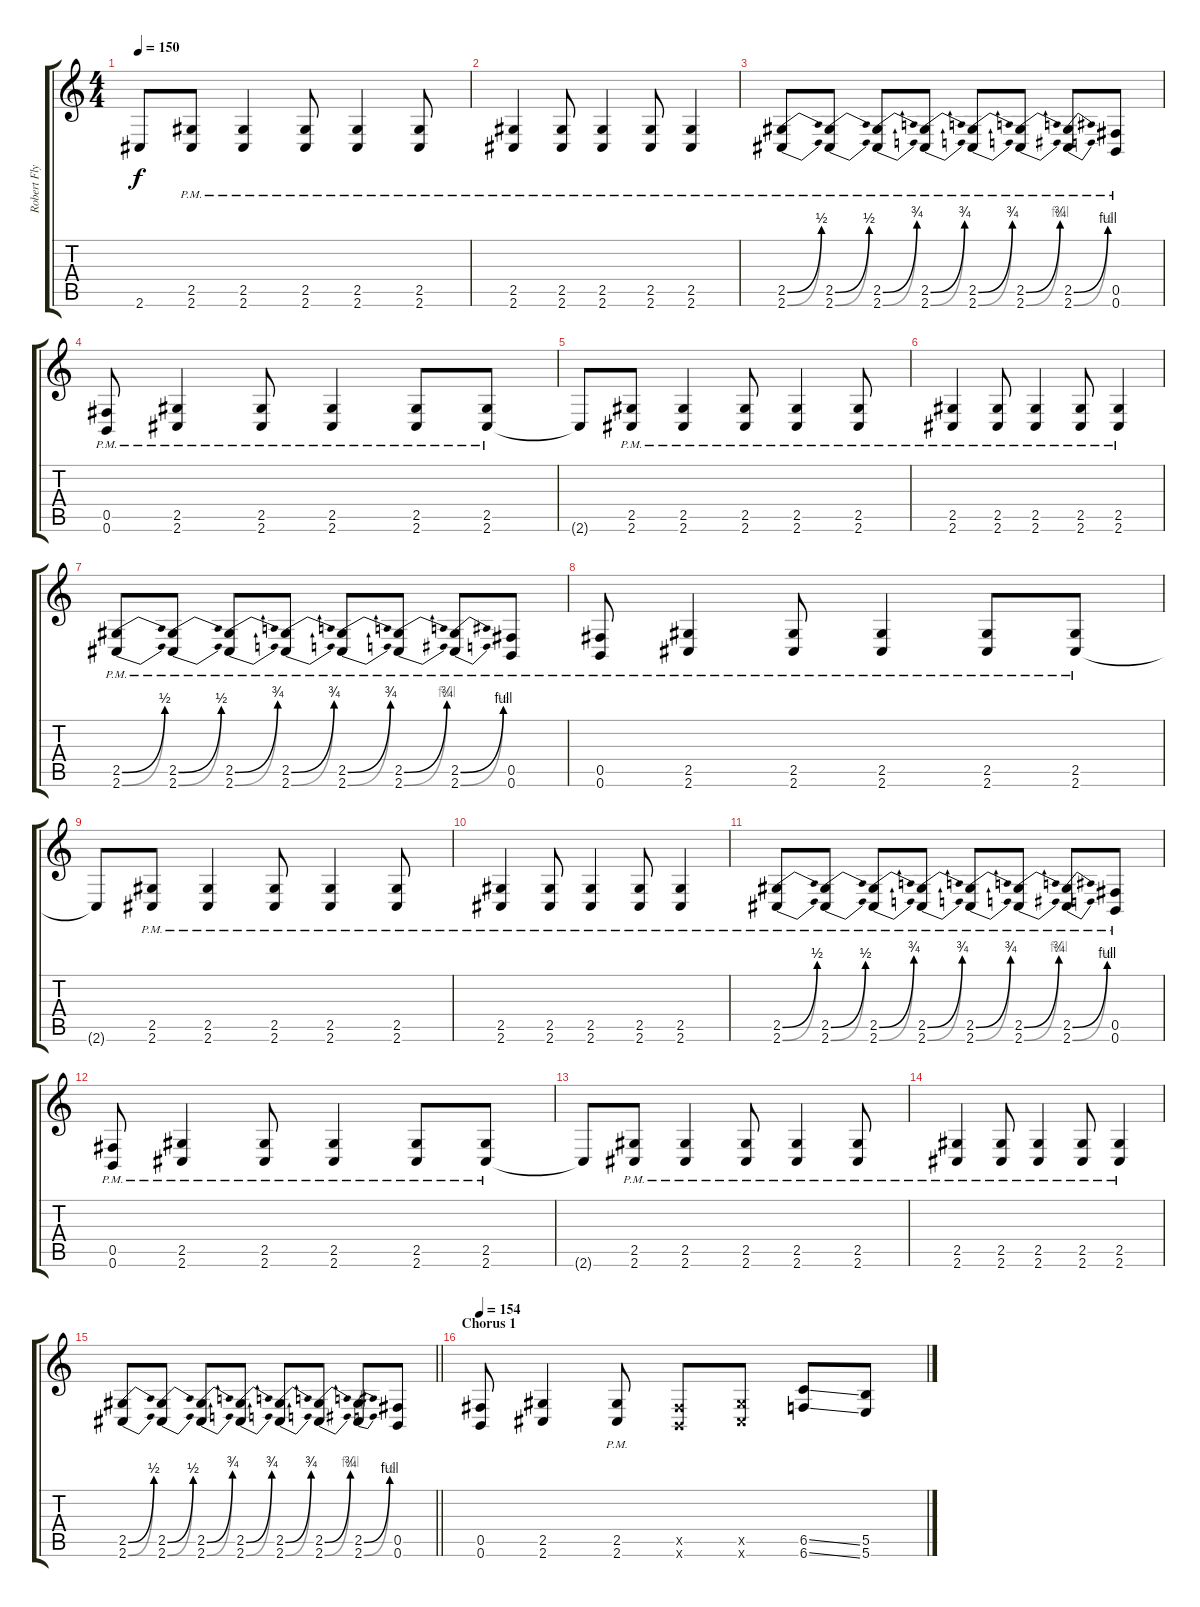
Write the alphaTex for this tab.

\track ("Robert Flynn" "Robert Fly") {instrument distortionguitar}
\staff {score tabs}
\tuning (Db4 Ab3 E3 B2 Gb2 B1) {hide}
\ts (4 4)
\tempo 150
\clef g2
\ks c
2.6{t}.8{dy f} (2.5{pm} 2.6{pm}).8 (2.5{pm} 2.6{pm}).4 (2.5{pm} 2.6{pm}).8 (2.5{pm} 2.6{pm}).4 (2.5{pm} 2.6{pm}).8 |
(2.5{pm} 2.6{pm}).4 (2.5{pm} 2.6{pm}).8 (2.5{pm} 2.6{pm}).4 (2.5{pm} 2.6{pm}).8 (2.5{pm} 2.6{pm}).4 |
(2.5{be (bend 0 0 60 2) pm} 2.6{be (bend 0 0 60 2) pm}).8 (2.5{be (bend 0 0 60 2)} 2.6{be (bend 0 0 60 2) pm}).8 (2.5{be (bend 0 0 60 3) pm} 2.6{be (bend 0 0 60 3) pm}).8 (2.5{be (bend 0 0 60 3) pm} 2.6{be (bend 0 0 60 3) pm}).8 (2.5{be (bend 0 0 60 3) pm} 2.6{be (bend 0 0 60 3) pm}).8 (2.5{be (bend 0 0 60 3) pm} 2.6{be (bend 0 0 60 4) pm}).8 (2.5{be (bend 0 0 60 4) pm} 2.6{be (bend 0 0 60 2) pm}).8 (0.5{pm} 0.6{pm}).8 |
(0.5{pm} 0.6{pm}).8 (2.5{pm} 2.6{pm}).4 (2.5{pm} 2.6{pm}).8 (2.5{pm} 2.6{pm}).4 (2.5{pm} 2.6{pm}).8 (2.5{pm} 2.6{pm}).8 |
2.6{t}.8 (2.5{pm} 2.6{pm}).8 (2.5{pm} 2.6{pm}).4 (2.5{pm} 2.6{pm}).8 (2.5{pm} 2.6{pm}).4 (2.5{pm} 2.6{pm}).8 |
(2.5{pm} 2.6{pm}).4 (2.5{pm} 2.6{pm}).8 (2.5{pm} 2.6{pm}).4 (2.5{pm} 2.6{pm}).8 (2.5{pm} 2.6{pm}).4 |
(2.5{be (bend 0 0 60 2) pm} 2.6{be (bend 0 0 60 2) pm}).8 (2.5{be (bend 0 0 60 2)} 2.6{be (bend 0 0 60 2) pm}).8 (2.5{be (bend 0 0 60 3) pm} 2.6{be (bend 0 0 60 3) pm}).8 (2.5{be (bend 0 0 60 3) pm} 2.6{be (bend 0 0 60 3) pm}).8 (2.5{be (bend 0 0 60 3) pm} 2.6{be (bend 0 0 60 3) pm}).8 (2.5{be (bend 0 0 60 3) pm} 2.6{be (bend 0 0 60 4) pm}).8 (2.5{be (bend 0 0 60 4) pm} 2.6{be (bend 0 0 60 2) pm}).8 (0.5{pm} 0.6{pm}).8 |
(0.5{pm} 0.6{pm}).8 (2.5{pm} 2.6{pm}).4 (2.5{pm} 2.6{pm}).8 (2.5{pm} 2.6{pm}).4 (2.5{pm} 2.6{pm}).8 (2.5{pm} 2.6{pm}).8 |
2.6{t}.8 (2.5{pm} 2.6{pm}).8 (2.5{pm} 2.6{pm}).4 (2.5{pm} 2.6{pm}).8 (2.5{pm} 2.6{pm}).4 (2.5{pm} 2.6{pm}).8 |
(2.5{pm} 2.6{pm}).4 (2.5{pm} 2.6{pm}).8 (2.5{pm} 2.6{pm}).4 (2.5{pm} 2.6{pm}).8 (2.5{pm} 2.6{pm}).4 |
(2.5{be (bend 0 0 60 2) pm} 2.6{be (bend 0 0 60 2) pm}).8 (2.5{be (bend 0 0 60 2)} 2.6{be (bend 0 0 60 2) pm}).8 (2.5{be (bend 0 0 60 3) pm} 2.6{be (bend 0 0 60 3) pm}).8 (2.5{be (bend 0 0 60 3) pm} 2.6{be (bend 0 0 60 3) pm}).8 (2.5{be (bend 0 0 60 3) pm} 2.6{be (bend 0 0 60 3) pm}).8 (2.5{be (bend 0 0 60 3) pm} 2.6{be (bend 0 0 60 4) pm}).8 (2.5{be (bend 0 0 60 4) pm} 2.6{be (bend 0 0 60 2) pm}).8 (0.5{pm} 0.6{pm}).8 |
(0.5{pm} 0.6{pm}).8 (2.5{pm} 2.6{pm}).4 (2.5{pm} 2.6{pm}).8 (2.5{pm} 2.6{pm}).4 (2.5{pm} 2.6{pm}).8 (2.5{pm} 2.6{pm}).8 |
2.6{t}.8 (2.5{pm} 2.6{pm}).8 (2.5{pm} 2.6{pm}).4 (2.5{pm} 2.6{pm}).8 (2.5{pm} 2.6{pm}).4 (2.5{pm} 2.6{pm}).8 |
(2.5{pm} 2.6{pm}).4 (2.5{pm} 2.6{pm}).8 (2.5{pm} 2.6{pm}).4 (2.5{pm} 2.6{pm}).8 (2.5{pm} 2.6{pm}).4 |
\barLineRight lightlight
(2.5{be (bend 0 0 60 2)} 2.6{be (bend 0 0 60 2)}).8 (2.5{be (bend 0 0 60 2)} 2.6{be (bend 0 0 60 2)}).8 (2.5{be (bend 0 0 60 3)} 2.6{be (bend 0 0 60 3)}).8 (2.5{be (bend 0 0 60 3)} 2.6{be (bend 0 0 60 3)}).8 (2.5{be (bend 0 0 60 3)} 2.6{be (bend 0 0 60 3)}).8 (2.5{be (bend 0 0 60 3)} 2.6{be (bend 0 0 60 4)}).8 (2.5{be (bend 0 0 60 4)} 2.6{be (bend 0 0 60 2)}).8 (0.5 0.6).8 |
\section ("" "Chorus 1")
\tempo 154
(0.5 0.6).8 (2.5 2.6).4 (2.5{pm} 2.6{pm}).8 (0.5{x} 0.6{x}).8 (2.5{x} 2.6{x}).8 (6.5{ss} 6.6{ss}).8 (5.5 5.6).8
